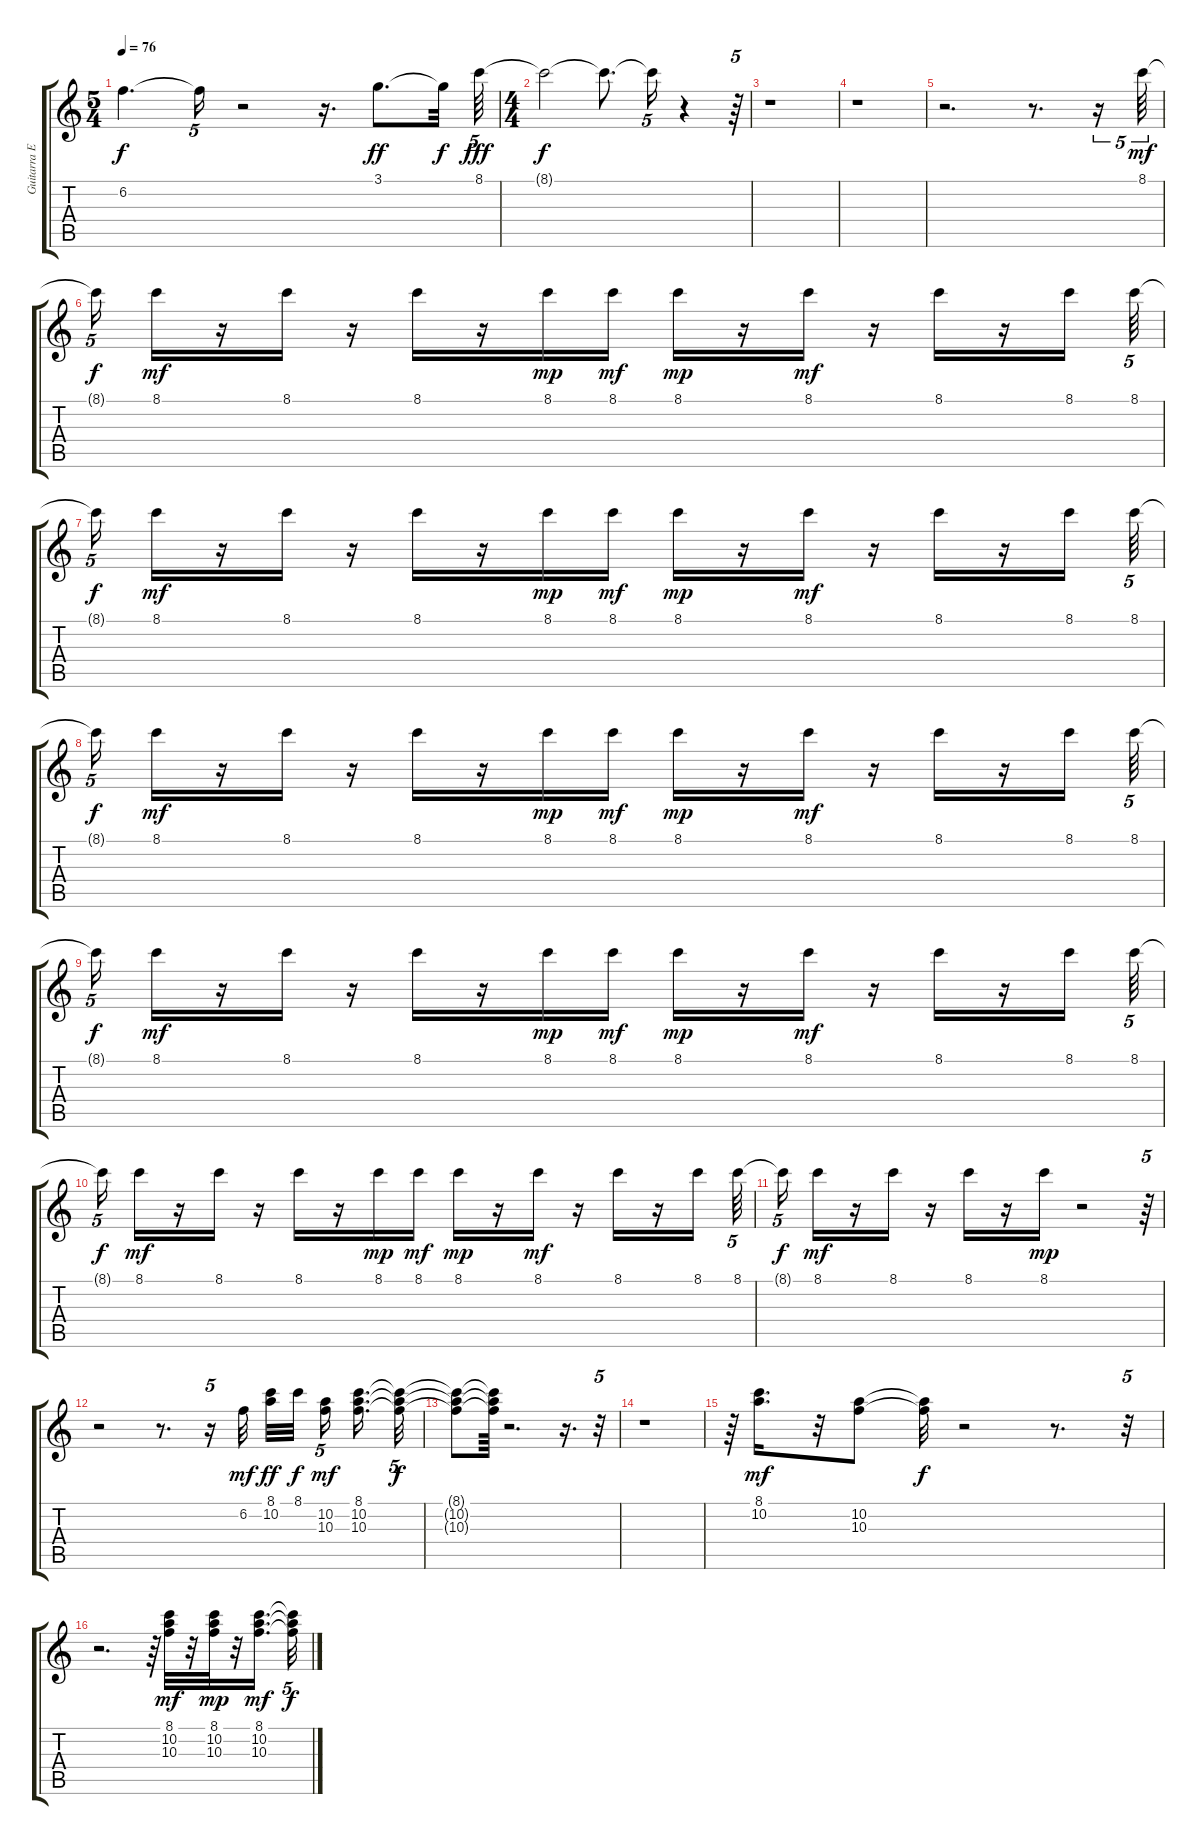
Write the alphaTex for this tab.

\track ("Guitarra Electrica" "Guitarra E") {instrument electricguitarjazz}
\staff {score tabs}
\tuning (E4 B3 G3 D3 A2 E2) {hide}
\ts (5 4)
\tempo 76
\clef g2
\ks c
6.2{t}.4{d dy f} 6.2{t}.16{tu (5 4)} r.2 r.16{d} 3.1.8{d dy ff} 3.1{t}.32{dy f} 8.1.64{tu (5 4) dy fff} |
\ts (4 4)
8.1{t}.2{dy f} 8.1{t}.8{d} 8.1{t}.16{tu (5 4)} r.4 r.64{tu (5 4)} |
r.1 |
r.1 |
r.2{d} r.8{d} r.16{tu (5 4)} 8.1.64{tu (5 4) dy mf} |
8.1{t}.16{tu (5 4) dy f} 8.1.16{dy mf} r.16 8.1.16 r.16 8.1.16 r.16 8.1.16{dy mp} 8.1.16{dy mf} 8.1.16{dy mp} r.16 8.1.16{dy mf} r.16 8.1.16 r.16 8.1.16 8.1.64{tu (5 4)} |
8.1{t}.16{tu (5 4) dy f} 8.1.16{dy mf} r.16 8.1.16 r.16 8.1.16 r.16 8.1.16{dy mp} 8.1.16{dy mf} 8.1.16{dy mp} r.16 8.1.16{dy mf} r.16 8.1.16 r.16 8.1.16 8.1.64{tu (5 4)} |
8.1{t}.16{tu (5 4) dy f} 8.1.16{dy mf} r.16 8.1.16 r.16 8.1.16 r.16 8.1.16{dy mp} 8.1.16{dy mf} 8.1.16{dy mp} r.16 8.1.16{dy mf} r.16 8.1.16 r.16 8.1.16 8.1.64{tu (5 4)} |
8.1{t}.16{tu (5 4) dy f} 8.1.16{dy mf} r.16 8.1.16 r.16 8.1.16 r.16 8.1.16{dy mp} 8.1.16{dy mf} 8.1.16{dy mp} r.16 8.1.16{dy mf} r.16 8.1.16 r.16 8.1.16 8.1.64{tu (5 4)} |
8.1{t}.16{tu (5 4) dy f} 8.1.16{dy mf} r.16 8.1.16 r.16 8.1.16 r.16 8.1.16{dy mp} 8.1.16{dy mf} 8.1.16{dy mp} r.16 8.1.16{dy mf} r.16 8.1.16 r.16 8.1.16 8.1.64{tu (5 4)} |
8.1{t}.16{tu (5 4) dy f} 8.1.16{dy mf} r.16 8.1.16 r.16 8.1.16 r.16 8.1.16{dy mp} r.2 r.64{tu (5 4)} |
r.2 r.8{d} r.16{tu (5 4)} 6.2.32{dy mf} (8.1 10.2).32{dy ff} 8.1.32{dy f beam splitsecondary} (10.2 10.3).16{tu (5 4) dy mf beam splitsecondary} (8.1 10.2 10.3).16{d} (8.1{t} 10.2{t} 10.3{t}).32{tu (5 4) dy f} |
(8.1{t} 10.2{t} 10.3{t}).8 (8.1{t} 10.2{t} 10.3{t}).64 r.2{d} r.16{d} r.32{tu (5 4)} |
r.1 |
r.64 (8.1 10.2).16{d dy mf} r.32 (10.2 10.3).8 (10.2{t} 10.3{t}).32{dy f} r.2 r.8{d} r.32{tu (5 4)} |
r.2{d} r.64 (8.1 10.2 10.3).32{dy mf} r.32 (8.1 10.2 10.3).32{dy mp} r.32 (8.1 10.2 10.3).16{d dy mf} (8.1{t} 10.2{t} 10.3{t}).32{tu (5 4) dy f}
